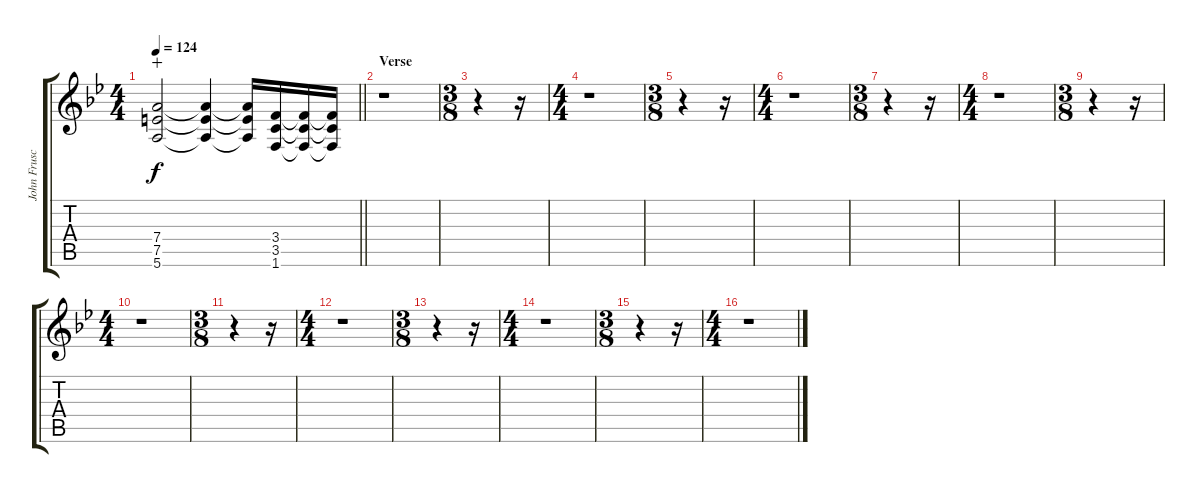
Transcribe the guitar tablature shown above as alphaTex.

\track ("John Frusciante" "John Frusc") {instrument distortionguitar}
\staff {score tabs}
\tuning (E4 B3 G3 D3 A2 E2) {hide}
\ts (4 4)
\tempo 124
\clef g2
\barLineRight lightlight
\ks gminor
(7.4 7.5 5.6).2{dy f wahc} (7.4{t} 7.5{t} 5.6{t}).4 (7.4{t} 7.5{t} 5.6{t}).16 (3.4 3.5 1.6).16 (3.4{t} 3.5{t} 1.6{t}).16 (3.4{t} 3.5{t} 1.6{t}).16 |
\section ("" "Verse")
r.1 |
\ts (3 8)
r.4 r.16 |
\ts (4 4)
r.1 |
\ts (3 8)
r.4 r.16 |
\ts (4 4)
r.1 |
\ts (3 8)
r.4 r.16 |
\ts (4 4)
r.1 |
\ts (3 8)
r.4 r.16 |
\ts (4 4)
r.1 |
\ts (3 8)
r.4 r.16 |
\ts (4 4)
r.1 |
\ts (3 8)
r.4 r.16 |
\ts (4 4)
r.1 |
\ts (3 8)
r.4 r.16 |
\ts (4 4)
r.1
